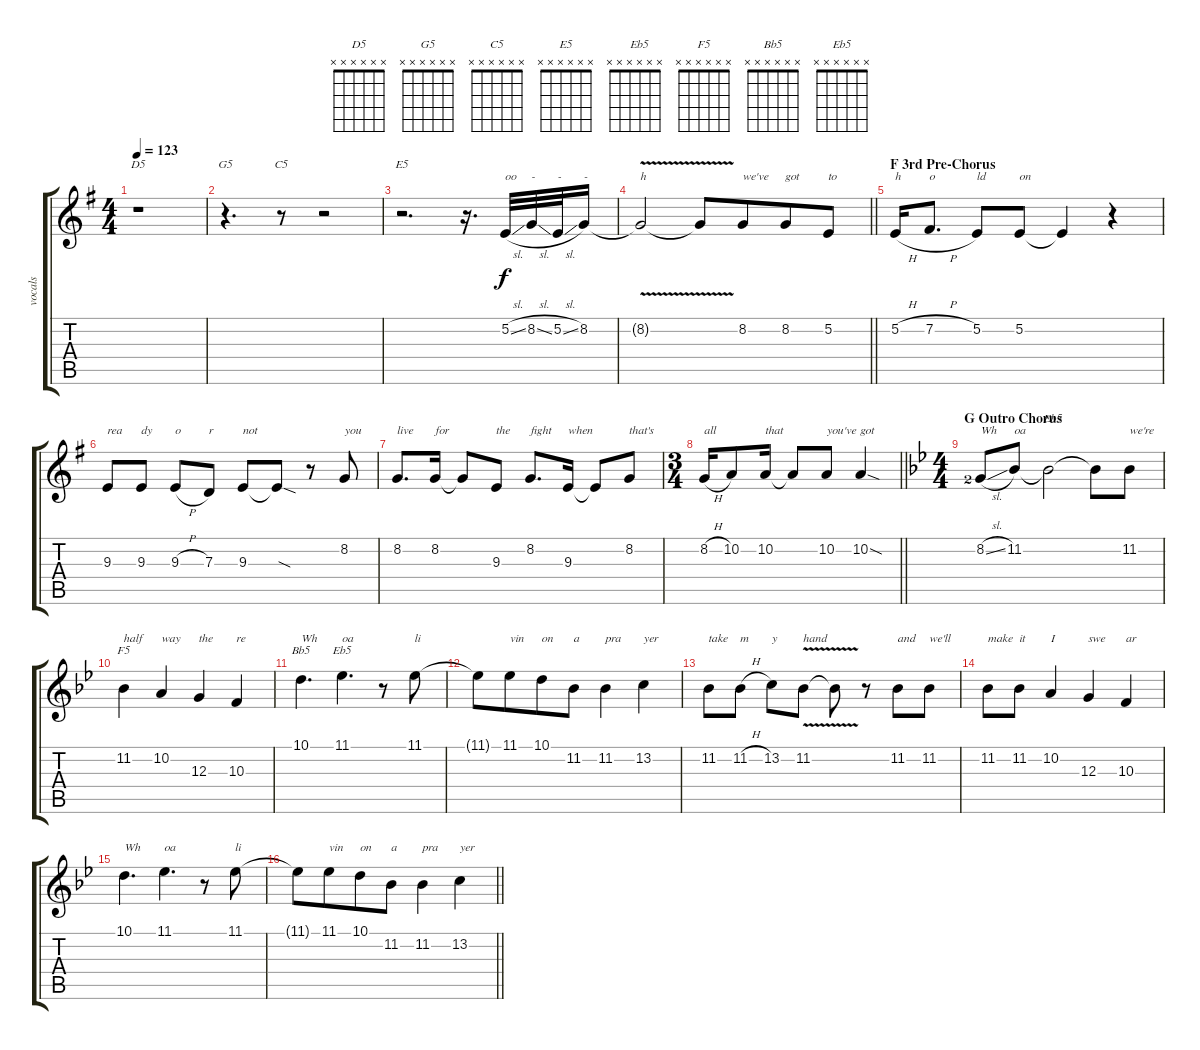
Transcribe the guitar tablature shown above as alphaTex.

\track ("vocals" "vocals") {instrument lead2sawtooth}
\staff {score tabs}
\tuning (E4 B3 G3 D3 A2 E2) {hide}
\chord ("D5" x x x x x x)
\chord ("G5" x x x x x x)
\chord ("C5" x x x x x x)
\chord ("E5" x x x x x x)
\chord ("   Eb5" x x x x x x)
\chord ("F5" x x x x x x)
\chord ("Bb5" x x x x x x)
\chord ("Eb5" x x x x x x)
\ts (4 4)
\tempo 123
\clef g2
\ks g
r.1{ch "D5" dy f} |
r.4{d ch "G5"} r.8{ch "C5"} r.2 |
r.2{d ch "E5"} r.16{d} 5.2{sl}.32{txt "oo"} 8.2{sl}.32{txt "-"} 5.2{sl}.32{txt "-"} 8.2.16{txt "-"} |
\barLineRight lightlight
8.2{v t}.2{txt "h"} 8.2{t}.8 8.2.8{txt "we've" beam merge} 8.2.8{txt "got"} 5.2.8{txt "to"} |
\section ("" "F 3rd Pre-Chorus")
5.2{h}.16{txt "h"} 7.2{h}.8{d txt "o"} 5.2.8{txt "ld"} 5.2.8{txt "on"} 5.2{t}.4 r.4 |
9.3.8{txt "rea"} 9.3.8{txt "dy"} 9.3{h}.8{txt "o"} 7.3.8{txt "r"} 9.3.8{txt "not"} 9.3{sod t}.8 r.8 8.2.8{txt "you"} |
8.2.8{d txt "live"} 8.2.16{txt "for"} 8.2{t}.8 9.3.8{txt "the"} 8.2.8{d txt "fight"} 9.3.16{txt "when"} 9.3{t}.8 8.2.8{txt "that's"} |
\ts (3 4)
\barLineRight lightlight
8.2{h}.16{txt "all"} 10.2.8 10.2.16{txt "that"} 10.2{t}.8 10.2.8{txt "you've"} 10.2{sod}.4{txt "got"} |
\ts (4 4)
\section ("" "G Outro Chorus")
\ks bb
8.2{sl lf 3}.8{txt "Wh"} 11.2.8{txt "oa"} 11.2{t}.2{ch "   Eb5"} 11.2{t}.8 11.2.8{txt "we're"} |
11.2.4{ch "F5" txt "half"} 10.2.4{txt "way"} 12.3.4{txt "the"} 10.3.4{txt "re"} |
10.1.4{d ch "Bb5" txt "Wh"} 11.1.4{d ch "Eb5" txt "oa"} r.8 11.1.8{txt "li"} |
11.1{t}.8 11.1.8{txt "vin" beam merge} 10.1.8{txt "on"} 11.2.8{txt "a"} 11.2.4{txt "pra"} 13.2.4{txt "yer"} |
11.2.8{txt "take"} 11.2{h}.8{txt "m"} 13.2.8{txt "y"} 11.2{v}.8{txt "hand"} 11.2{t}.8 r.8 11.2.8{txt "and"} 11.2.8{txt "we'll"} |
11.2.8{txt "make"} 11.2.8{txt "it"} 10.2.4{txt "I"} 12.3.4{txt "swe"} 10.3.4{txt "ar"} |
10.1.4{d txt "Wh"} 11.1.4{d txt "oa"} r.8 11.1.8{txt "li"} |
\barLineRight lightlight
11.1{t}.8 11.1.8{txt "vin" beam merge} 10.1.8{txt "on"} 11.2.8{txt "a"} 11.2.4{txt "pra"} 13.2.4{txt "yer"}
